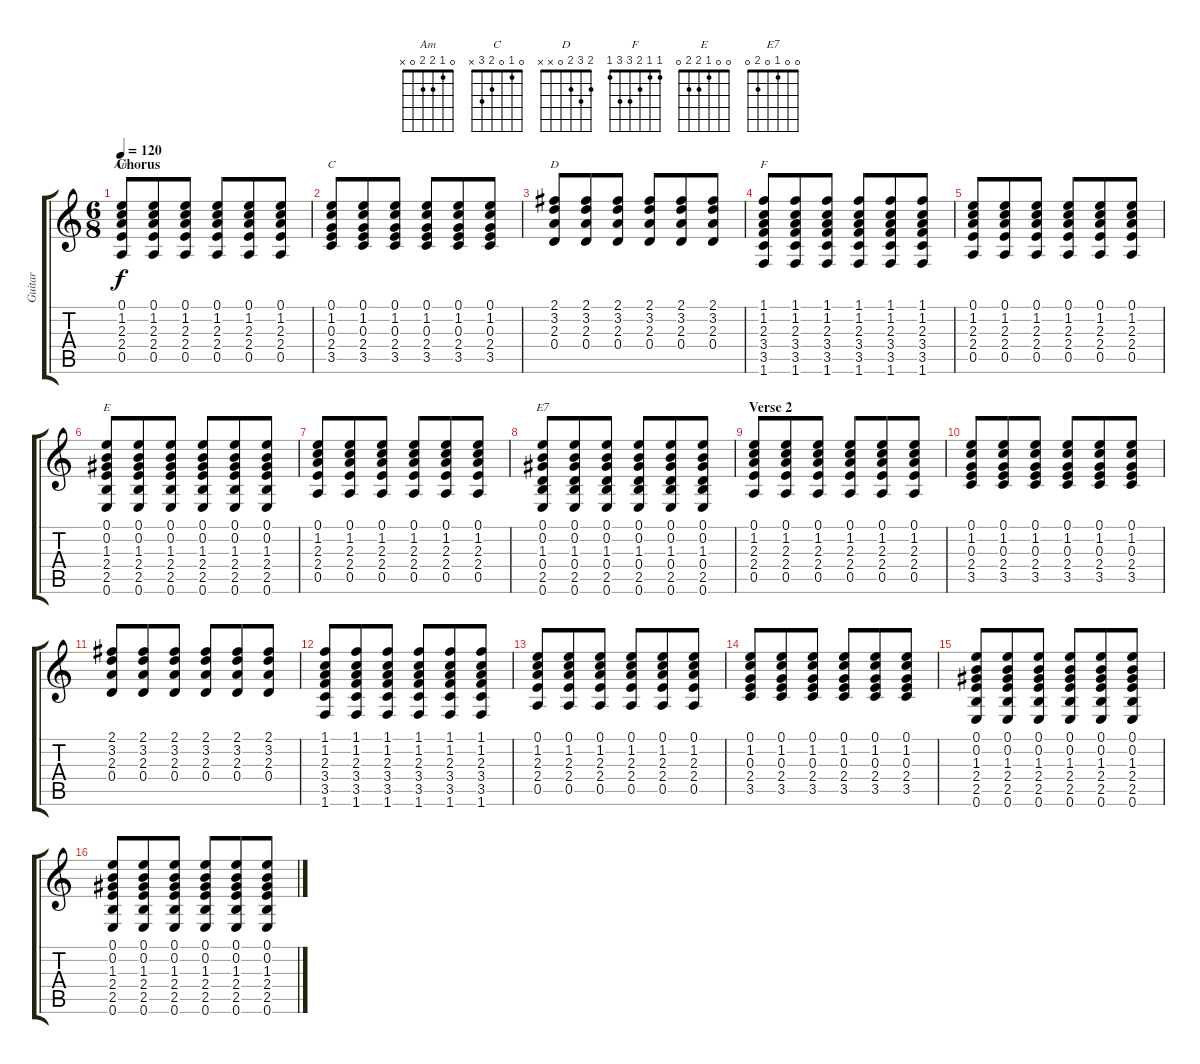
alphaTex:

\track ("Guitar" "Guitar") {instrument overdrivenguitar}
\staff {score tabs}
\tuning (E4 B3 G3 D3 A2 E2) {hide}
\chord ("Am" 0 1 2 2 0 x)
\chord ("C" 0 1 0 2 3 x)
\chord ("D" 2 3 2 0 x x)
\chord ("F" 1 1 2 3 3 1)
\chord ("E" 0 0 1 2 2 0)
\chord ("E7" 0 0 1 0 2 0)
\ts (6 8)
\section ("" "Chorus")
\tempo 120
\clef g2
\ks c
(0.1 1.2 2.3 2.4 0.5).8{ch "Am" dy f} (0.1 1.2 2.3 2.4 0.5).8 (0.1 1.2 2.3 2.4 0.5).8 (0.1 1.2 2.3 2.4 0.5).8 (0.1 1.2 2.3 2.4 0.5).8 (0.1 1.2 2.3 2.4 0.5).8 |
(0.1 1.2 0.3 2.4 3.5).8{ch "C"} (0.1 1.2 0.3 2.4 3.5).8 (0.1 1.2 0.3 2.4 3.5).8 (0.1 1.2 0.3 2.4 3.5).8 (0.1 1.2 0.3 2.4 3.5).8 (0.1 1.2 0.3 2.4 3.5).8 |
(2.1 3.2 2.3 0.4).8{ch "D"} (2.1 3.2 2.3 0.4).8 (2.1 3.2 2.3 0.4).8 (2.1 3.2 2.3 0.4).8 (2.1 3.2 2.3 0.4).8 (2.1 3.2 2.3 0.4).8 |
(1.1 1.2 2.3 3.4 3.5 1.6).8{ch "F"} (1.1 1.2 2.3 3.4 3.5 1.6).8 (1.1 1.2 2.3 3.4 3.5 1.6).8 (1.1 1.2 2.3 3.4 3.5 1.6).8 (1.1 1.2 2.3 3.4 3.5 1.6).8 (1.1 1.2 2.3 3.4 3.5 1.6).8 |
(0.1 1.2 2.3 2.4 0.5).8 (0.1 1.2 2.3 2.4 0.5).8 (0.1 1.2 2.3 2.4 0.5).8 (0.1 1.2 2.3 2.4 0.5).8 (0.1 1.2 2.3 2.4 0.5).8 (0.1 1.2 2.3 2.4 0.5).8 |
(0.1 0.2 1.3 2.4 2.5 0.6).8{ch "E"} (0.1 0.2 1.3 2.4 2.5 0.6).8 (0.1 0.2 1.3 2.4 2.5 0.6).8 (0.1 0.2 1.3 2.4 2.5 0.6).8 (0.1 0.2 1.3 2.4 2.5 0.6).8 (0.1 0.2 1.3 2.4 2.5 0.6).8 |
(0.1 1.2 2.3 2.4 0.5).8 (0.1 1.2 2.3 2.4 0.5).8 (0.1 1.2 2.3 2.4 0.5).8 (0.1 1.2 2.3 2.4 0.5).8 (0.1 1.2 2.3 2.4 0.5).8 (0.1 1.2 2.3 2.4 0.5).8 |
(0.1 0.2 1.3 0.4 2.5 0.6).8{ch "E7"} (0.1 0.2 1.3 0.4 2.5 0.6).8 (0.1 0.2 1.3 0.4 2.5 0.6).8 (0.1 0.2 1.3 0.4 2.5 0.6).8 (0.1 0.2 1.3 0.4 2.5 0.6).8 (0.1 0.2 1.3 0.4 2.5 0.6).8 |
\section ("" "Verse 2")
(0.1 1.2 2.3 2.4 0.5).8 (0.1 1.2 2.3 2.4 0.5).8 (0.1 1.2 2.3 2.4 0.5).8 (0.1 1.2 2.3 2.4 0.5).8 (0.1 1.2 2.3 2.4 0.5).8 (0.1 1.2 2.3 2.4 0.5).8 |
(0.1 1.2 0.3 2.4 3.5).8 (0.1 1.2 0.3 2.4 3.5).8 (0.1 1.2 0.3 2.4 3.5).8 (0.1 1.2 0.3 2.4 3.5).8 (0.1 1.2 0.3 2.4 3.5).8 (0.1 1.2 0.3 2.4 3.5).8 |
(2.1 3.2 2.3 0.4).8 (2.1 3.2 2.3 0.4).8 (2.1 3.2 2.3 0.4).8 (2.1 3.2 2.3 0.4).8 (2.1 3.2 2.3 0.4).8 (2.1 3.2 2.3 0.4).8 |
(1.1 1.2 2.3 3.4 3.5 1.6).8 (1.1 1.2 2.3 3.4 3.5 1.6).8 (1.1 1.2 2.3 3.4 3.5 1.6).8 (1.1 1.2 2.3 3.4 3.5 1.6).8 (1.1 1.2 2.3 3.4 3.5 1.6).8 (1.1 1.2 2.3 3.4 3.5 1.6).8 |
(0.1 1.2 2.3 2.4 0.5).8 (0.1 1.2 2.3 2.4 0.5).8 (0.1 1.2 2.3 2.4 0.5).8 (0.1 1.2 2.3 2.4 0.5).8 (0.1 1.2 2.3 2.4 0.5).8 (0.1 1.2 2.3 2.4 0.5).8 |
(0.1 1.2 0.3 2.4 3.5).8 (0.1 1.2 0.3 2.4 3.5).8 (0.1 1.2 0.3 2.4 3.5).8 (0.1 1.2 0.3 2.4 3.5).8 (0.1 1.2 0.3 2.4 3.5).8 (0.1 1.2 0.3 2.4 3.5).8 |
(0.1 0.2 1.3 2.4 2.5 0.6).8 (0.1 0.2 1.3 2.4 2.5 0.6).8 (0.1 0.2 1.3 2.4 2.5 0.6).8 (0.1 0.2 1.3 2.4 2.5 0.6).8 (0.1 0.2 1.3 2.4 2.5 0.6).8 (0.1 0.2 1.3 2.4 2.5 0.6).8 |
(0.1 0.2 1.3 2.4 2.5 0.6).8 (0.1 0.2 1.3 2.4 2.5 0.6).8 (0.1 0.2 1.3 2.4 2.5 0.6).8 (0.1 0.2 1.3 2.4 2.5 0.6).8 (0.1 0.2 1.3 2.4 2.5 0.6).8 (0.1 0.2 1.3 2.4 2.5 0.6).8
